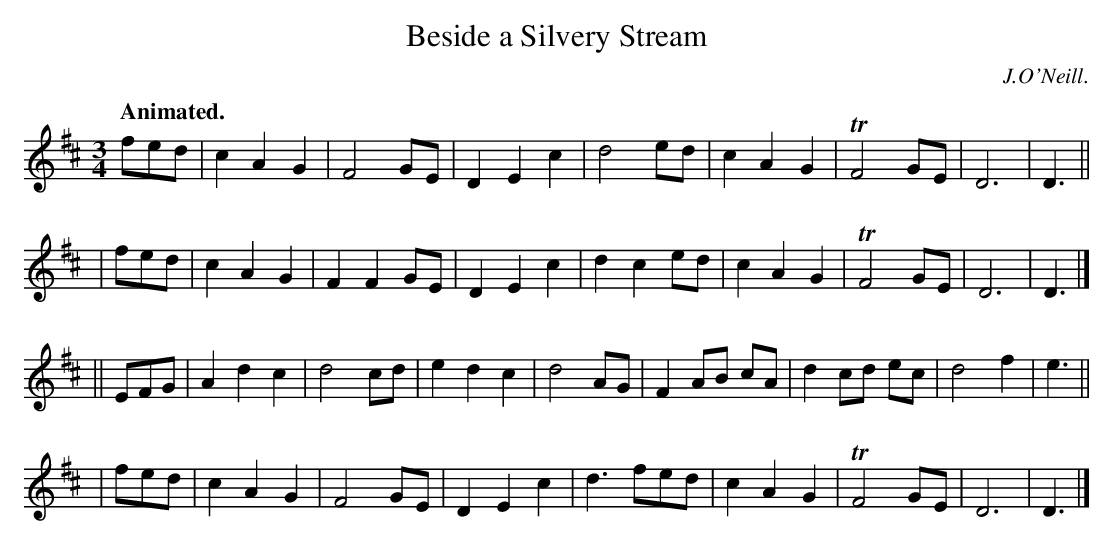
X:1
T: Beside a Silvery Stream
O: J.O'Neill.
Q: "Animated."
M: 3/4
L: 1/8
K: D
   fed | c2 A2 G2 | F4    GE | D2 E2 c2 | d4    ed | c2 A2 G2 | TF4    GE | D6    | D3 ||
|  fed | c2 A2 G2 | F2 F2 GE | D2 E2 c2 | d2 c2 ed | c2 A2 G2 | TF4    GE | D6    | D3 |]
|| EFG | A2 d2 c2 | d4    cd | e2 d2 c2 | d4    AG | F2 AB cA |  d2 cd ec | d4 f2 | e3 ||
|  fed | c2 A2 G2 | F4    GE | D2 E2 c2 | d3   fed | c2 A2 G2 | TF4    GE | D6    | D3 |]
